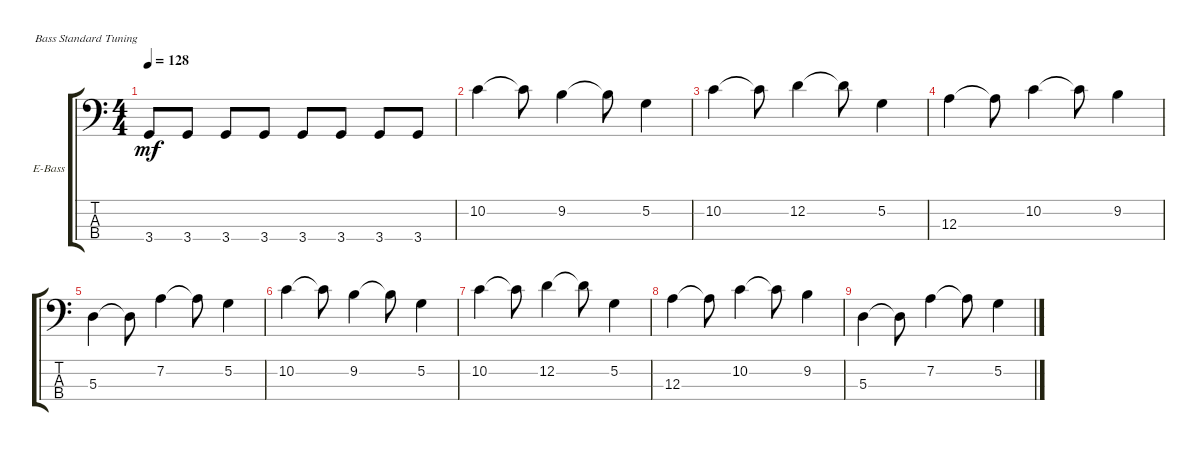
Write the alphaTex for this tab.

\defaultSystemsLayout 4
\bracketExtendMode groupsimilarinstruments
\firstSystemTrackNameOrientation horizontal
\otherSystemsTrackNameOrientation horizontal
\track ("Electric Bass" "E-Bass") {solo instrument electricbassfinger}
\staff {score tabs}
\tuning (G2 D2 A1 E1)
\ts (4 4)
\tempo 128
\clef f4
\ks c
3.4.8{lyrics (0 "") lyrics (1 "") lyrics (2 "") lyrics (3 "") lyrics (4 "") dy mf} 3.4.8 3.4.8 3.4.8 3.4.8 3.4.8 3.4.8 3.4.8 |
10.2.4 10.2{t}.8 9.2.4 9.2{t}.8 5.2.4 |
10.2.4 10.2{t}.8 12.2.4 12.2{t}.8 5.2.4 |
12.3.4 12.3{t}.8 10.2.4 10.2{t}.8 9.2.4 |
5.3.4 5.3{t}.8 7.2.4 7.2{t}.8 5.2.4 |
10.2.4 10.2{t}.8 9.2.4 9.2{t}.8 5.2.4 |
10.2.4 10.2{t}.8 12.2.4 12.2{t}.8 5.2.4 |
12.3.4 12.3{t}.8 10.2.4 10.2{t}.8 9.2.4 |
5.3.4 5.3{t}.8 7.2.4 7.2{t}.8 5.2.4
